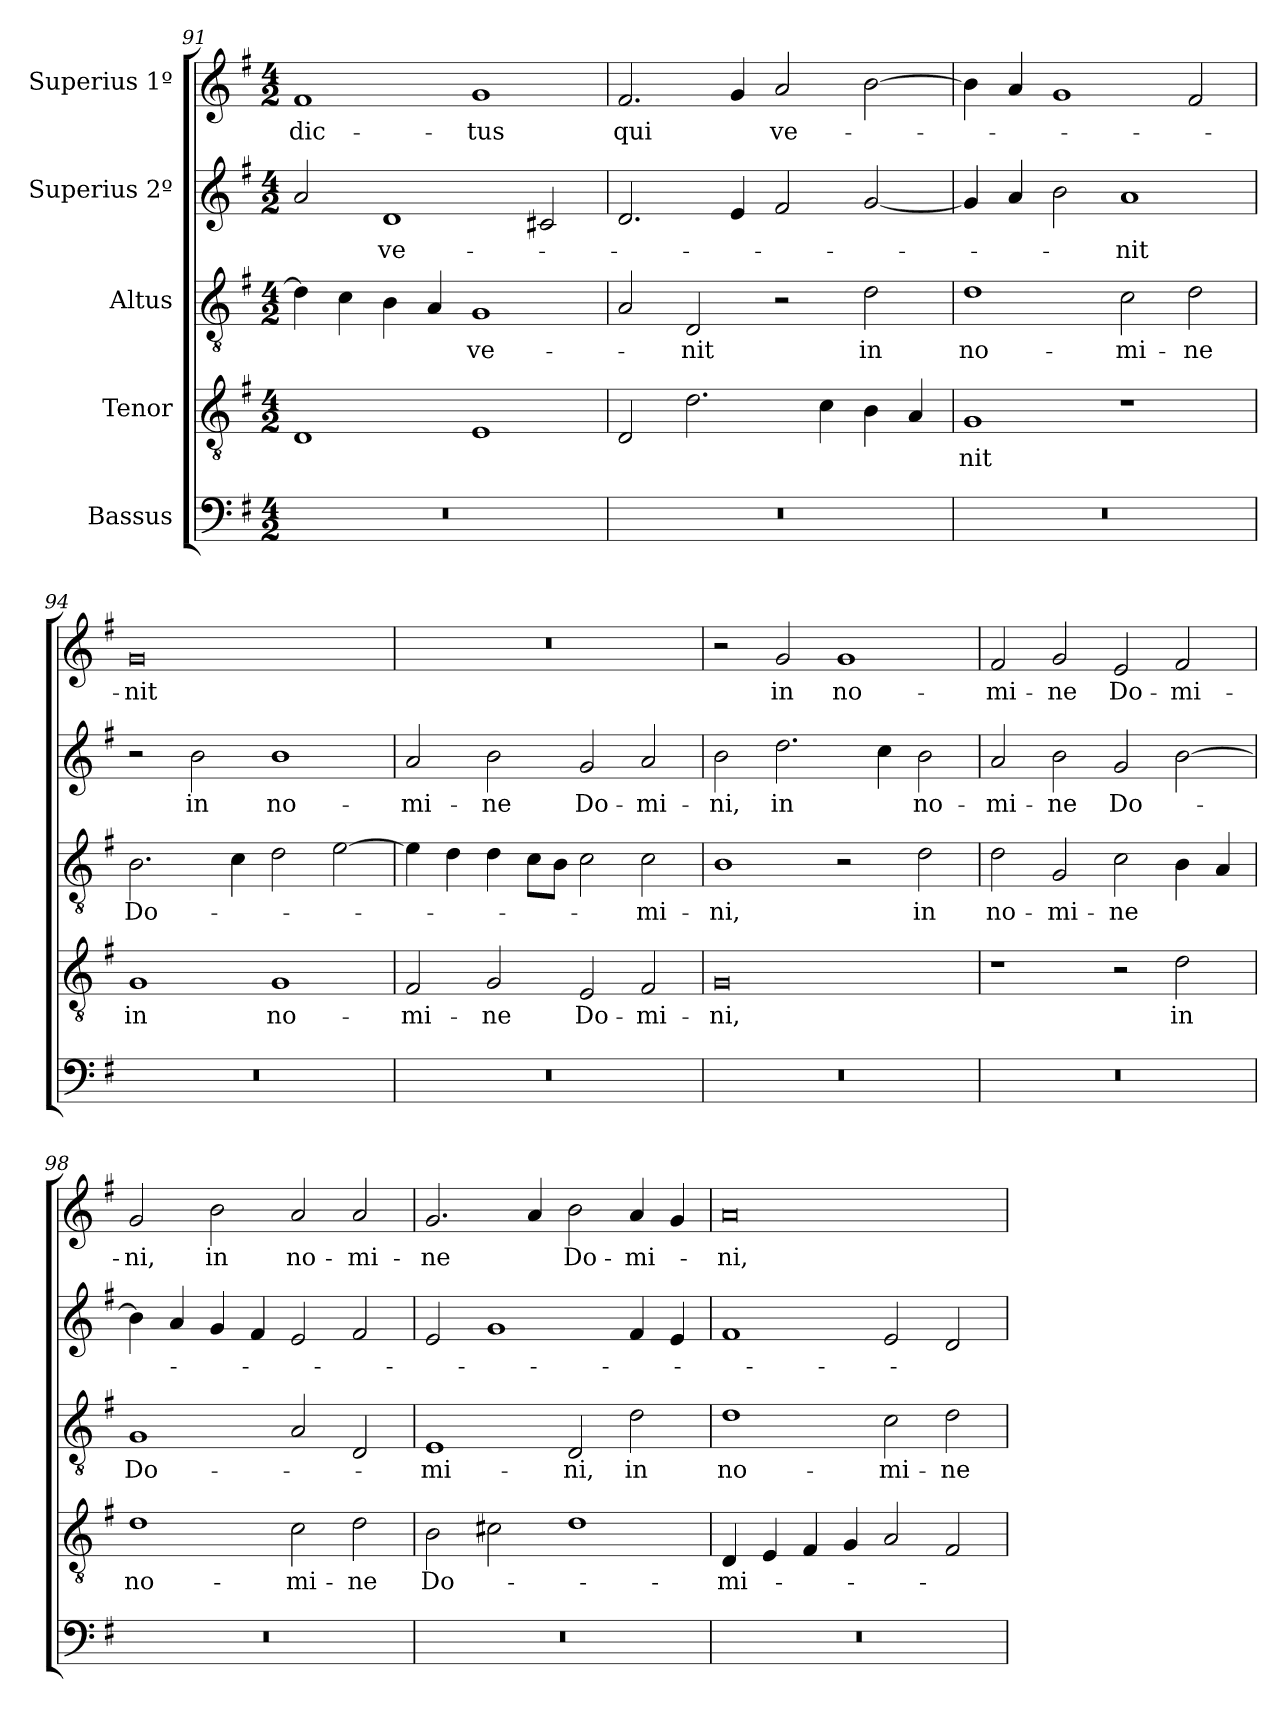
**kern	**kern	**text	**kern	**text	**kern	**text	**kern	**text
*part5	*part4	*part4	*part3	*part3	*part2	*part2	*part1	*part1
*staff5	*staff4	*staff4	*staff3	*staff3	*staff2	*staff2	*staff1	*staff1
*I"Bassus	*I"Tenor	*	*I"Altus	*	*I"Superius 2º	*	*I"Superius 1º	*
*clefF4	*clefGv2	*	*clefGv2	*	*clefG2	*	*clefG2	*
*k[f#]	*k[f#]	*	*k[f#]	*	*k[f#]	*	*k[f#]	*
*M4/2	*M4/2	*	*M4/2	*	*M4/2	*	*M4/2	*
=91	=91	=91	=91	=91	=91	=91	=91	=91
0r	1D/	.	4d\]	.	2a/	.	1f#/	-dic-
.	.	.	4c\	.	.	.	.	.
.	.	.	4B\	.	1d/	ve-	.	.
.	.	.	4A/	.	.	.	.	.
.	1E/	.	1G/	ve-	.	.	1g/	-tus
.	.	.	.	.	2c#X/	.	.	.
=92	=92	=92	=92	=92	=92	=92	=92	=92
0r	2D/	.	2A/	.	2.d/	.	2.f#/	qui
.	2.d\	.	2D/	-nit	.	.	.	.
.	.	.	.	.	4e/	.	4g/	.
.	.	.	2r	.	2f#/	.	2a/	ve-
.	4c\	.	.	.	.	.	.	.
.	4B\	.	2d\	in	[2g/	.	[2b\	.
.	4A/	.	.	.	.	.	.	.
=93	=93	=93	=93	=93	=93	=93	=93	=93
0r	1G/	-nit	1d\	no-	4g/]	.	4b\]	.
.	.	.	.	.	4a/	.	4a/	.
.	.	.	.	.	2b\	.	1g/	.
.	1r	.	2c\	-mi-	1a/	-nit	.	.
.	.	.	2d\	-ne	.	.	2f#/	.
=94	=94	=94	=94	=94	=94	=94	=94	=94
0r	1G/	in	2.B\	Do-	2r	.	0g/	-nit
.	.	.	.	.	2b\	in	.	.
.	.	.	4c\	.	.	.	.	.
.	1G/	no-	2d\	.	1b\	no-	.	.
.	.	.	[2e\	.	.	.	.	.
=95	=95	=95	=95	=95	=95	=95	=95	=95
0r	2F#/	-mi-	4e\]	.	2a/	-mi-	0r	.
.	.	.	4d\	.	.	.	.	.
.	2G/	-ne	4d\	.	2b\	-ne	.	.
.	.	.	8c\L	.	.	.	.	.
.	.	.	8B\J	.	.	.	.	.
.	2E/	Do-	2c\	.	2g/	Do-	.	.
.	2F#/	-mi-	2c\	-mi-	2a/	-mi-	.	.
=96	=96	=96	=96	=96	=96	=96	=96	=96
0r	0G/	-ni,	1B\	-ni,	2b\	-ni,	2r	.
.	.	.	.	.	2.dd\	in	2g/	in
.	.	.	2r	.	.	.	1g/	no-
.	.	.	.	.	4cc\	.	.	.
.	.	.	2d\	in	2b\	no-	.	.
=97	=97	=97	=97	=97	=97	=97	=97	=97
0r	1r	.	2d\	no-	2a/	-mi-	2f#/	-mi-
.	.	.	2G/	-mi-	2b\	-ne	2g/	-ne
.	2r	.	2c\	-ne	2g/	Do-	2e/	Do-
.	2d\	in	4B\	.	[2b\	.	2f#/	-mi-
.	.	.	4A/	.	.	.	.	.
=98	=98	=98	=98	=98	=98	=98	=98	=98
0r	1d\	no-	1G/	Do-	4b\]	.	2g/	-ni,
.	.	.	.	.	4a/	.	.	.
.	.	.	.	.	4g/	.	2b\	in
.	.	.	.	.	4f#/	.	.	.
.	2c\	-mi-	2A/	.	2e/	.	2a/	no-
.	2d\	-ne	2D/	.	2f#/	.	2a/	-mi-
=99	=99	=99	=99	=99	=99	=99	=99	=99
0r	2B\	Do-	1E/	-mi-	2e/	.	2.g/	-ne
.	2c#X\	.	.	.	1g/	.	.	.
.	.	.	.	.	.	.	4a/	.
.	1d\	.	2D/	-ni,	.	.	2b\	Do-
.	.	.	2d\	in	4f#/	.	4a/	-mi-
.	.	.	.	.	4e/	.	4g/	.
=100	=100	=100	=100	=100	=100	=100	=100	=100
0r	4D/	-mi-	1d\	no-	1f#/	.	0a/	-ni,
.	4E/	.	.	.	.	.	.	.
.	4F#/	.	.	.	.	.	.	.
.	4G/	.	.	.	.	.	.	.
.	2A/	.	2c\	-mi-	2e/	.	.	.
.	2F#/	.	2d\	-ne	2d/	.	.	.
=	=	=	=	=	=	=	=	=
*-	*-	*-	*-	*-	*-	*-	*-	*-
